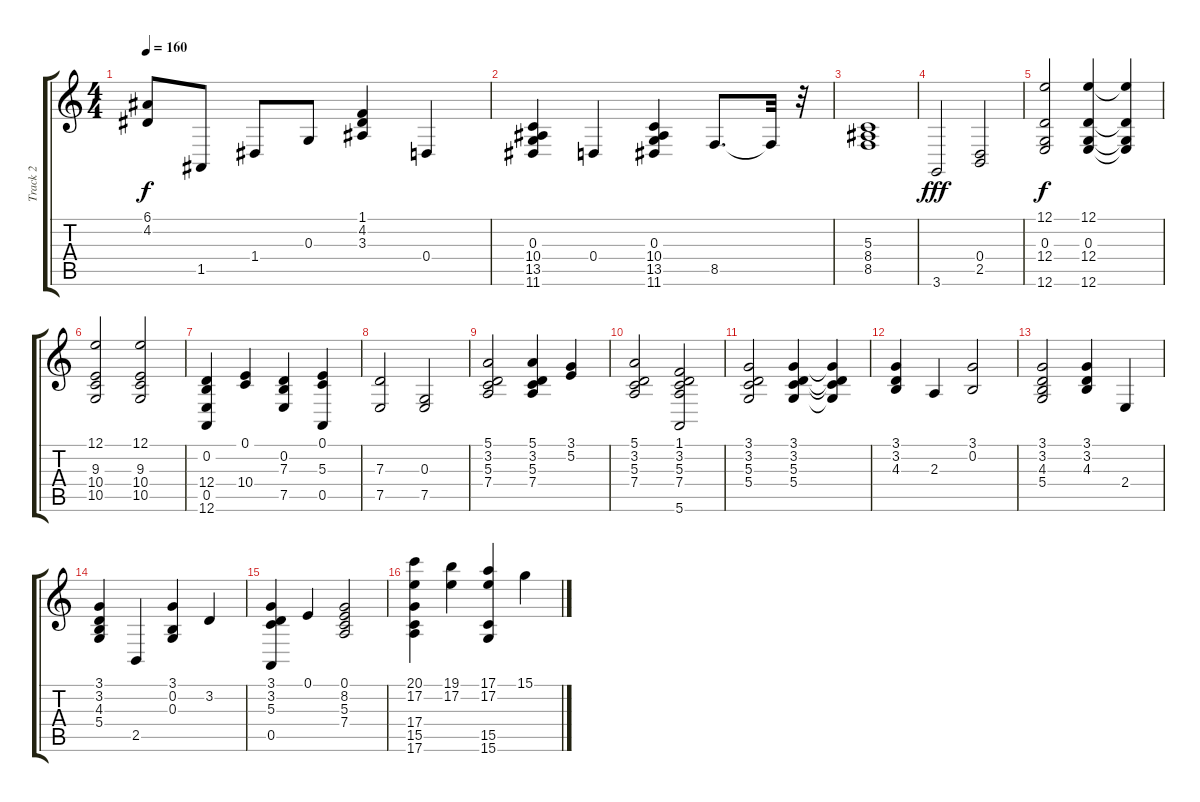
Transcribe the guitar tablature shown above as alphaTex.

\track ("Track 2" "Track 2") {instrument electricpiano1}
\staff {score tabs}
\tuning (E4 B3 G3 D3 A2 E2) {hide}
\ts (4 4)
\tempo 160
\clef g2
\ks c
(6.1 4.2).8{dy f} 1.5.8 1.4.8 0.3.8 (1.1 4.2 3.3).4 0.4.4 |
(0.3 10.4 13.5 11.6).4 0.4.4 (0.3 10.4 13.5 11.6).4 8.5.8{d} 8.5{t}.32 r.32 |
(5.3 8.4 8.5).1 |
3.6.2{dy fff} (0.4 2.5).2 |
(12.1 0.3 12.4 12.6).2{dy f} (12.1 0.3 12.4 12.6).4 (12.1{t} 0.3{t} 12.4{t} 12.6{t}).4 |
(12.1 9.3 10.4 10.5).2 (12.1 9.3 10.4 10.5).2 |
(0.2 12.4 0.5 12.6).4 (0.1 10.4).4 (0.2 7.3 7.5).4 (0.1 5.3 0.5).4 |
(7.3 7.5).2 (0.3 7.5).2 |
(5.1 3.2 5.3 7.4).2 (5.1 3.2 5.3 7.4).4 (3.1 5.2).4 |
(5.1 3.2 5.3 7.4).2 (1.1 3.2 5.3 7.4 5.6).2 |
(3.1 3.2 5.3 5.4).2 (3.1 3.2 5.3 5.4).4 (3.1{t} 3.2{t} 5.3{t} 5.4{t}).4 |
(3.1 3.2 4.3).4 2.3.4 (3.1 0.2).2 |
(3.1 3.2 4.3 5.4).2 (3.1 3.2 4.3).4 2.4.4 |
(3.1 3.2 4.3 5.4).4 2.5.4 (3.1 0.2 0.3).4 3.2.4 |
(3.1 3.2 5.3 0.5).4 0.1.4 (0.1 8.2 5.3 7.4).2 |
(20.1 17.2 17.4 15.5 17.6).4 (19.1 17.2).4 (17.1 17.2 15.5 15.6).4 15.1.4
